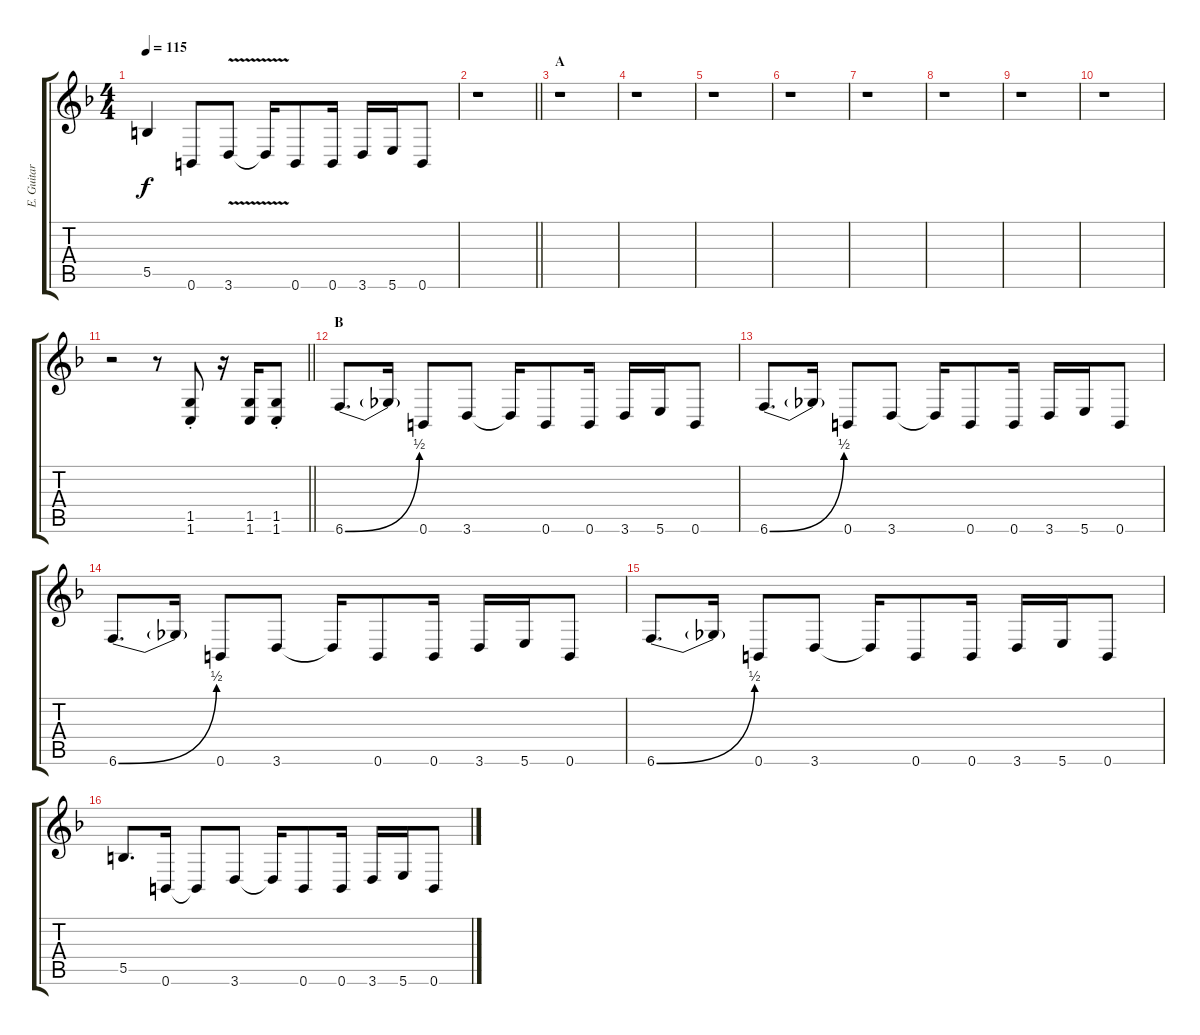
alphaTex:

\track ("E. Guitar III" "E. Guitar ") {instrument overdrivenguitar}
\staff {score tabs}
\tuning (Db4 Ab3 E3 B2 Gb2 B1) {hide}
\ts (4 4)
\tempo 115
\clef g2
\ks f
5.5.4{dy f} 0.6.8 3.6{v}.8 3.6{t}.16 0.6.8 0.6.16 3.6.16 5.6.16 0.6.8 |
\barLineRight lightlight
r.1 |
\section ("" "A")
r.1 |
r.1 |
r.1 |
r.1 |
r.1 |
r.1 |
r.1 |
r.1 |
\barLineRight lightlight
r.2 r.8 (1.5{st} 1.6{st}).8 r.16 (1.5 1.6).16 (1.5{st} 1.6{st}).8 |
\section ("" "B")
6.6{be (bend 0 0 60 2)}.8{d} 6.6{t}.16 0.6.8 3.6.8 3.6{t}.16 0.6.8 0.6.16 3.6.16 5.6.16 0.6.8 |
6.6{be (bend 0 0 60 2)}.8{d} 6.6{t}.16 0.6.8 3.6.8 3.6{t}.16 0.6.8 0.6.16 3.6.16 5.6.16 0.6.8 |
6.6{be (bend 0 0 60 2)}.8{d} 6.6{t}.16 0.6.8 3.6.8 3.6{t}.16 0.6.8 0.6.16 3.6.16 5.6.16 0.6.8 |
6.6{be (bend 0 0 60 2)}.8{d} 6.6{t}.16 0.6.8 3.6.8 3.6{t}.16 0.6.8 0.6.16 3.6.16 5.6.16 0.6.8 |
5.5.8{d} 0.6.16 0.6{t}.8 3.6.8 3.6{t}.16 0.6.8 0.6.16 3.6.16 5.6.16 0.6.8
